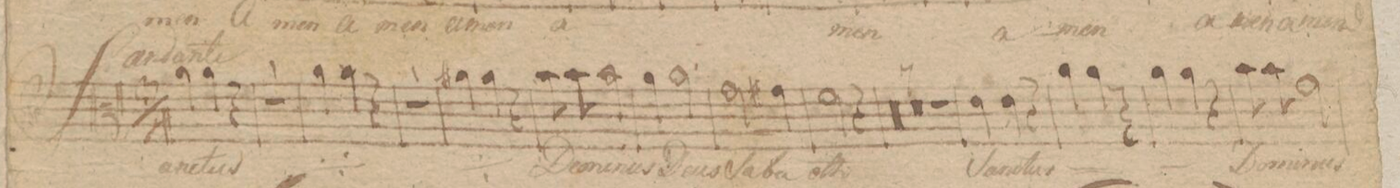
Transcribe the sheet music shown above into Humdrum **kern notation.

**kern	**text
*I"Alto	*
*clefC3	*
*k[f#c#]	*
*M3/4	*
4a\	[S]an-
4a\	-ctus
4r	.
=2	=2
2.r	.
=3	=3
*	*ij
4a\	San-
4a\	-ctus
4r	.
=4	=4
2.r	.
=5	=5
4a#X\	San-
4a#\	-ctus
*	*Xij
4r	.
=6	=6
*8\right	*
8b\	Do-
8b\	-mi-
*2\right	*
2b\	-nus
=7	=7
4a\	De-
2a\	-us
=8	=8
2g\	Sa-
4g#X\	-ba-
=9	=9
2f#\	-oth
4r	.
=10	=10
0.r	.
=11	=11
=12	=12
=13	=13
=14	=14
1.r	.
=15	=15
=16	=16
2.r	.
=17	=17
4e\	San-
4e\	-ctus
4r	.
=18	=18
*	*ij
4a\	San-
4a\	-ctus
4r	.
=19	=19
4a\	San-
4a\	-ctus
*	*Xij
4r	.
=20	=20
8b\	Do-
8b\	-mi-
2g\	-nus
=21	=21
*-	*-
